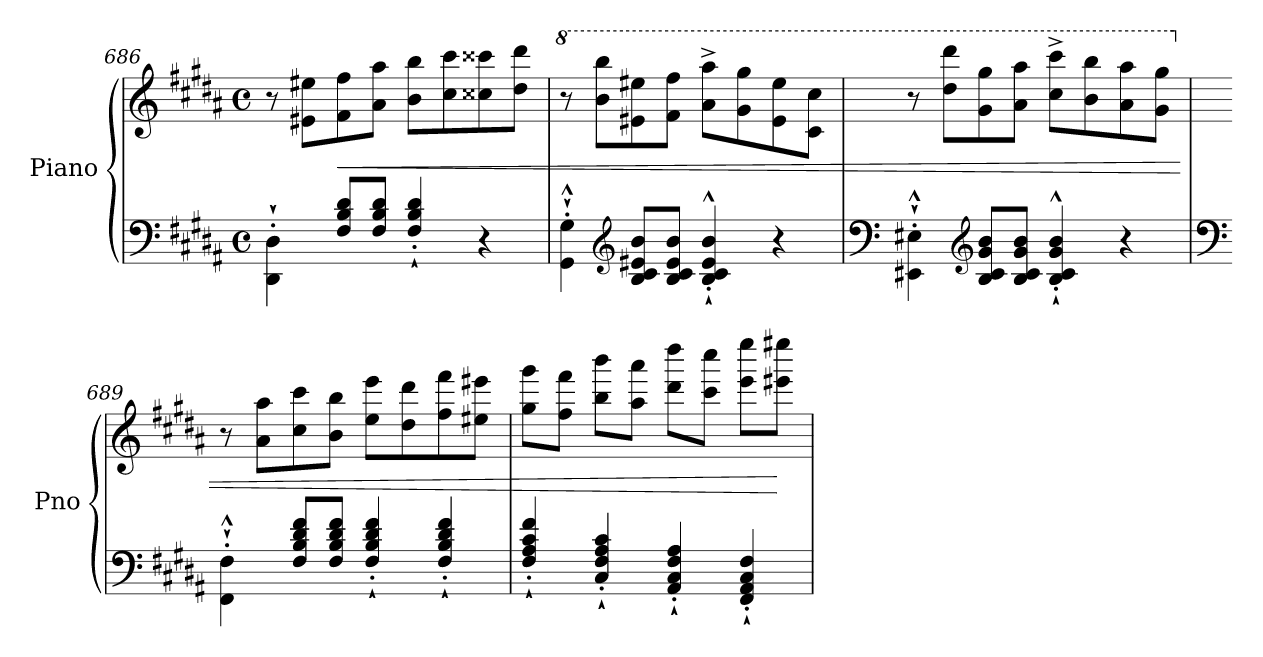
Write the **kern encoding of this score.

**kern	**kern	**dynam
*part1	*part1	*part1
*staff2	*staff1	*staff1/2
*I"Piano	*	*
*I'Pno	*	*
*clefF4	*clefG2	*
*k[f#c#g#d#a#]	*k[f#c#g#d#a#]	*
*M4/4	*M4/4	*
*met(c)	*met(c)	*
=686	=686	=686
4DD#\'` 4D#\'`	8r	.
.	8e#X\ 8ee#X\L	.
!	!	!LO:HP:b
8F#/ 8B/ 8d#/L	8f#\ 8ff#\	<
8F#/ 8B/ 8d#/J	8a#\ 8aa#\J	.
4F#/'` 4B/'` 4d#/'`	8b\ 8bb\L	.
.	8cc#\ 8ccc#\	.
4r	8cc##X\ 8ccc##X\	.
.	8dd#\ 8ddd#\J	.
=687	=687	=687
*	*8va	*
4GG#\'`^^ 4G#\'`^^	8r	.
.	8bb\ 8bbb\L	.
*clefG2	*	*
8B/ 8c#/ 8e#X/ 8b/L	8ee#X\ 8eee#X\	.
8B/ 8c#/ 8e#/ 8b/J	8ff#\ 8fff#\J	.
4B/'`^^ 4c#/'`^^ 4e#/'`^^ 4b/'`^^	8aa#\^ 8aaa#\^L	.
.	8gg#\ 8ggg#\	.
4r	8ee#\ 8eee#\	.
.	8cc#\ 8ccc#\J	.
!!LO:LB:g=z
=688	=688	=688
*clefF4	*	*
4EE#X\'`^^ 4E#X\'`^^	8r	.
.	8ddd#\ 8dddd#\L	.
*clefG2	*	*
8B/ 8c#/ 8g#/ 8b/L	8gg#\ 8ggg#\	.
8B/ 8c#/ 8g#/ 8b/J	8aa#\ 8aaa#\J	.
4B/'`^^ 4c#/'`^^ 4g#/'`^^ 4b/'`^^	8ccc#\^ 8cccc#\^L	.
.	8bb\ 8bbb\	.
4r	8aa#\ 8aaa#\	.
.	8gg#\ 8ggg#\J	.
=689	=689	=689
*clefF4	*	*
*	*X8va	*
4FF#\'`^^ 4F#\'`^^	8r	.
.	8a#\ 8aa#\L	.
8F#/ 8B/ 8d#/ 8f#/L	8cc#\ 8ccc#\	.
8F#/ 8B/ 8d#/ 8f#/J	8b\ 8bb\J	.
4F#/'` 4B/'` 4d#/'` 4f#/'`	8ee\ 8eee\L	.
.	8dd#\ 8ddd#\	.
4F#/'` 4B/'` 4d#/'` 4f#/'`	8ff#\ 8fff#\	.
.	8ee#X\ 8eee#X\J	.
=690	=690	=690
4F#/'` 4A#/'` 4c#/'` 4f#/'`	8gg#\ 8ggg#\L	.
.	8ff#\ 8fff#\J	.
4C#/'` 4F#/'` 4A#/'` 4c#/'`	8bb\ 8bbb\L	.
.	8aa#\ 8aaa#\J	.
4AA#/'` 4C#/'` 4F#/'` 4A#/'`	8ddd#\ 8dddd#\L	.
.	8ccc#\ 8cccc#\J	.
4FF#/'` 4AA#/'` 4C#/'` 4F#/'`	8eee\ 8eeee\L	.
.	8eee#X\ 8eeee#X\J	[
=	=	=
*-	*-	*-
